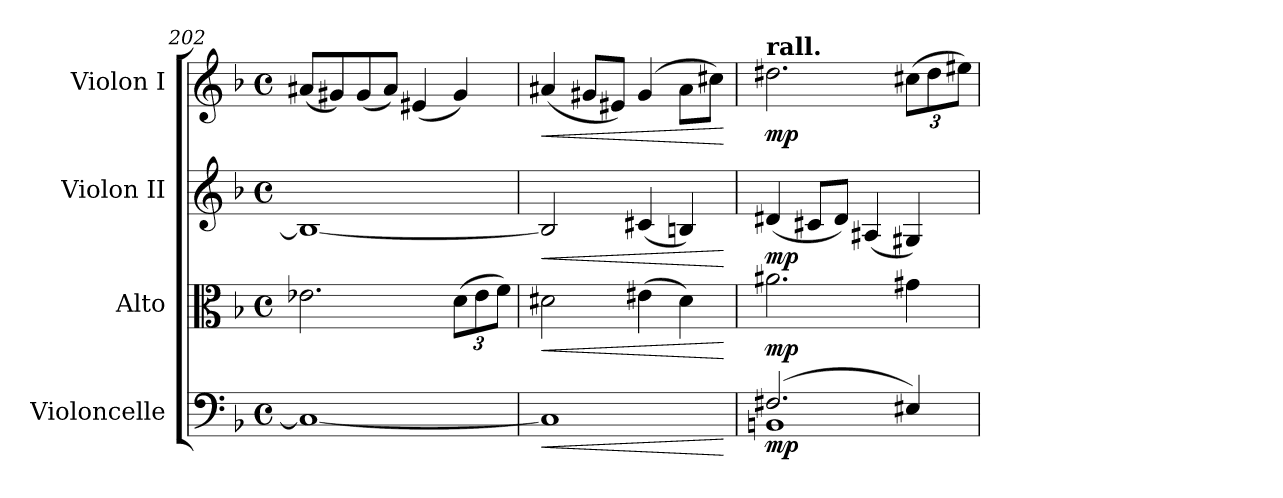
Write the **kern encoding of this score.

**kern	**dynam	**kern	**dynam	**kern	**dynam	**kern	**dynam
*part4	*part4	*part3	*part3	*part2	*part2	*part1	*part1
*staff4	*staff4	*staff3	*staff3	*staff2	*staff2	*staff1	*staff1
*I"Violoncelle	*	*I"Alto	*	*I"Violon II	*	*I"Violon I	*
*I'Vc	*	*	*	*I'Vln	*	*I'Vln	*
*clefF4	*	*clefC3	*	*clefG2	*	*clefG2	*
*k[b-]	*	*k[b-]	*	*k[b-]	*	*k[b-]	*
*M4/4	*	*M4/4	*	*M4/4	*	*M4/4	*
*met(c)	*	*met(c)	*	*met(c)	*	*met(c)	*
=202	=202	=202	=202	=202	=202	=202	=202
1C#_	.	2.e-X\	.	1B_	.	(<8a#X/L	.
.	.	.	.	.	.	8g#X/)	.
.	.	.	.	.	.	(<8g#/	.
.	.	.	.	.	.	8a#/J)	.
.	.	.	.	.	.	(<4e#X/	.
*	*	*Xbrackettup	*	*	*	*	*
.	.	(>12d\L	.	.	.	4g#/)	.
.	.	12e-\	.	.	.	.	.
.	.	12f\J)	.	.	.	.	.
=203	=203	=203	=203	=203	=203	=203	=203
!	!LO:HP:b	!	!LO:HP:b	!	!LO:HP:b	!	!LO:HP:b
1C#]	<	2d#X\	<	2B/]	<	(<4a#X/	<
.	.	.	.	.	.	8g#X/L	.
.	.	.	.	.	.	8e#X/J)	.
.	.	(>4e#X\	.	(<4c#X/	.	(>4g#/	.
.	.	4d#\)	.	4Bn/)	.	8a#\L	.
.	.	.	.	.	.	8cc#X\J)	.
.	[	.	[	.	[	.	[
=204	=204	=204	=204	=204	=204	=204	=204
*^	*	*	*	*	*	*	*
!	!	!	!	!	!	!	!LO:TX:B:t=rall.	!
!	!	!LO:DY:b	!	!LO:DY:b	!	!LO:DY:b	!	!LO:DY:b
(>2.F#X/	1BBn	mp	2.a#X\	mp	(<4d#X/	mp	2.dd#X\	mp
.	.	.	.	.	8c#X/L	.	.	.
.	.	.	.	.	8d#/J)	.	.	.
.	.	.	.	.	(<4A#X/	.	.	.
*	*	*	*	*	*	*	*Xbrackettup	*
4E#X/)	.	.	4g#X\	.	4G#X/)	.	(>12cc#X\L	.
.	.	.	.	.	.	.	12dd#\	.
.	.	.	.	.	.	.	12ee#X\J)	.
*v	*v	*	*	*	*	*	*	*
=	=	=	=	=	=	=	=
*-	*-	*-	*-	*-	*-	*-	*-
